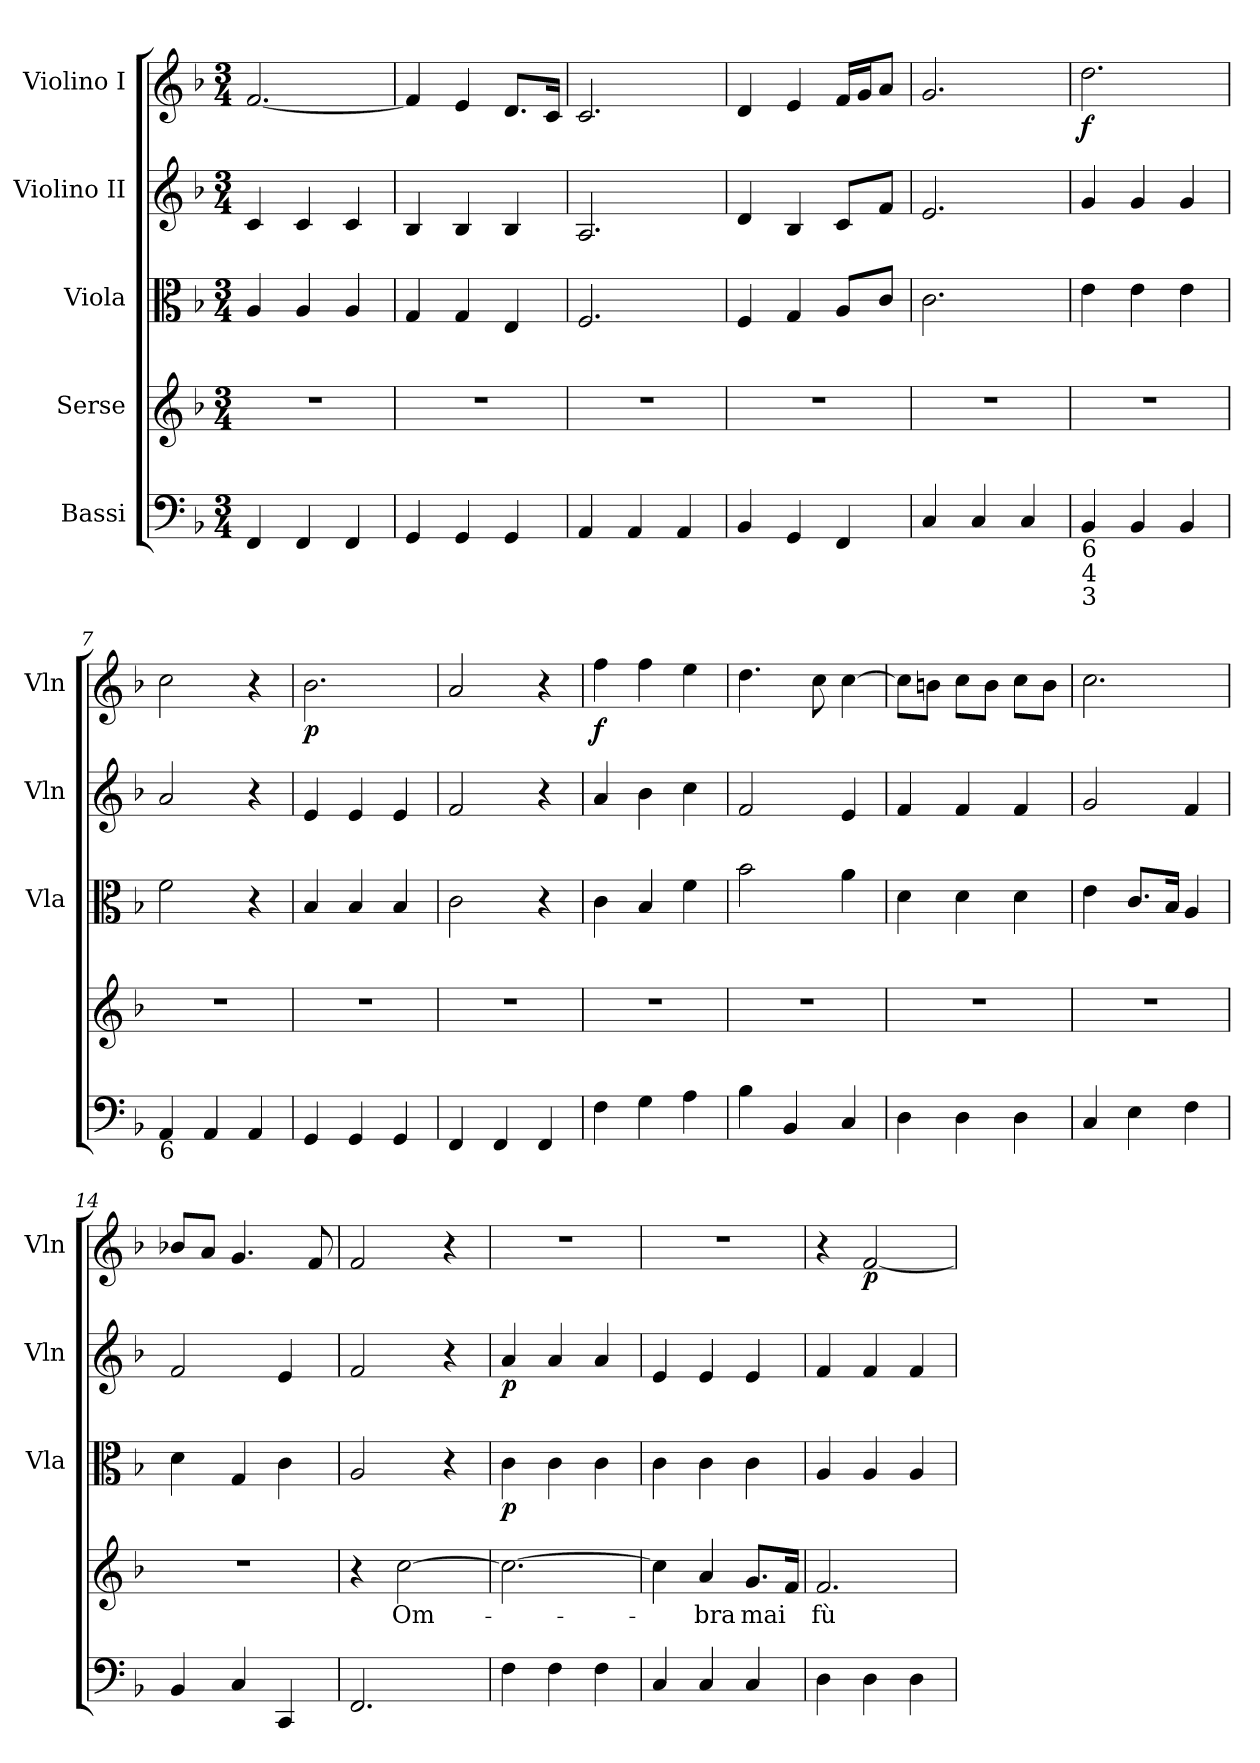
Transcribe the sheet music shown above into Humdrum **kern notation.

**kern	**kern	**text	**kern	**dynam	**kern	**dynam	**kern	**dynam
*part5	*part4	*part4	*part3	*part3	*part2	*part2	*part1	*part1
*staff5	*staff4	*staff4	*staff3	*staff3	*staff2	*staff2	*staff1	*staff1
*I"Bassi	*I"Serse	*	*I"Viola	*	*I"Violino II	*	*I"Violino I	*
*	*	*	*I'Vla	*	*I'Vln	*	*I'Vln	*
*clefF4	*clefG2	*	*clefC3	*	*clefG2	*	*clefG2	*
*k[b-]	*k[b-]	*	*k[b-]	*	*k[b-]	*	*k[b-]	*
*F:	*F:	*	*F:	*	*F:	*	*F:	*
*M3/4	*M3/4	*	*M3/4	*	*M3/4	*	*M3/4	*
=1	=1	=1	=1	=1	=1	=1	=1	=1
!	!LO:N:vis=1	!	!	!	!	!	!	!
4FF/	2.r	.	4A/	.	4c/	.	[<2.f/	.
4FF/	.	.	4A/	.	4c/	.	.	.
4FF/	.	.	4A/	.	4c/	.	.	.
=2	=2	=2	=2	=2	=2	=2	=2	=2
!	!LO:N:vis=1	!	!	!	!	!	!	!
4GG/	2.r	.	4G/	.	4B-/	.	4f/]	.
4GG/	.	.	4G/	.	4B-/	.	4e/	.
4GG/	.	.	4E/	.	4B-/	.	8.d/L	.
.	.	.	.	.	.	.	16c/Jk	.
=3	=3	=3	=3	=3	=3	=3	=3	=3
!	!LO:N:vis=1	!	!	!	!	!	!	!
4AA/	2.r	.	2.F/	.	2.A/	.	2.c/	.
4AA/	.	.	.	.	.	.	.	.
4AA/	.	.	.	.	.	.	.	.
=4	=4	=4	=4	=4	=4	=4	=4	=4
!	!LO:N:vis=1	!	!	!	!	!	!	!
4BB-/	2.r	.	4F/	.	4d/	.	4d/	.
4GG/	.	.	4G/	.	4B-/	.	4e/	.
4FF/	.	.	8A/L	.	8c/L	.	16f/LL	.
.	.	.	.	.	.	.	16g/J	.
.	.	.	8c/J	.	8f/J	.	8a/J	.
=5	=5	=5	=5	=5	=5	=5	=5	=5
!	!LO:N:vis=1	!	!	!	!	!	!	!
4C/	2.r	.	2.c\	.	2.e/	.	2.g/	.
4C/	.	.	.	.	.	.	.	.
4C/	.	.	.	.	.	.	.	.
=6	=6	=6	=6	=6	=6	=6	=6	=6
!LO:TX:b:t=6	!	!	!	!	!	!	!	!
!LO:TX:b:t=4\n3	!	!	!	!	!	!	!	!
!	!LO:N:vis=1	!	!	!	!	!	!	!LO:DY:b
4BB-/	2.r	.	4e\	.	4g/	.	2.dd\	f
4BB-/	.	.	4e\	.	4g/	.	.	.
4BB-/	.	.	4e\	.	4g/	.	.	.
=7	=7	=7	=7	=7	=7	=7	=7	=7
!LO:TX:b:t=6	!	!	!	!	!	!	!	!
!	!LO:N:vis=1	!	!	!	!	!	!	!
4AA/	2.r	.	2f\	.	2a/	.	2cc\	.
4AA/	.	.	.	.	.	.	.	.
4AA/	.	.	4r	.	4r	.	4r	.
!!LO:LB:g=z
=8	=8	=8	=8	=8	=8	=8	=8	=8
!	!LO:N:vis=1	!	!	!	!	!	!	!LO:DY:b
4GG/	2.r	.	4B-/	.	4e/	.	2.b-\	p
4GG/	.	.	4B-/	.	4e/	.	.	.
4GG/	.	.	4B-/	.	4e/	.	.	.
=9	=9	=9	=9	=9	=9	=9	=9	=9
!	!LO:N:vis=1	!	!	!	!	!	!	!
4FF/	2.r	.	2c\	.	2f/	.	2a/	.
4FF/	.	.	.	.	.	.	.	.
4FF/	.	.	4r	.	4r	.	4r	.
=10	=10	=10	=10	=10	=10	=10	=10	=10
!	!LO:N:vis=1	!	!	!	!	!	!	!LO:DY:b
4F\	2.r	.	4c\	.	4a/	.	4ff\	f
4G\	.	.	4B-/	.	4b-\	.	4ff\	.
4A\	.	.	4f\	.	4cc\	.	4ee\	.
=11	=11	=11	=11	=11	=11	=11	=11	=11
!	!LO:N:vis=1	!	!	!	!	!	!	!
4B-\	2.r	.	2b-\	.	2f/	.	4.dd\	.
4BB-/	.	.	.	.	.	.	.	.
.	.	.	.	.	.	.	8cc\	.
4C/	.	.	4a\	.	4e/	.	[>4cc\	.
=12	=12	=12	=12	=12	=12	=12	=12	=12
!	!LO:N:vis=1	!	!	!	!	!	!	!
4D\	2.r	.	4d\	.	4f/	.	8cc\L]	.
.	.	.	.	.	.	.	8bn\J	.
4D\	.	.	4d\	.	4f/	.	8cc\L	.
.	.	.	.	.	.	.	8b\J	.
4D\	.	.	4d\	.	4f/	.	8cc\L	.
.	.	.	.	.	.	.	8b\J	.
=13	=13	=13	=13	=13	=13	=13	=13	=13
!	!LO:N:vis=1	!	!	!	!	!	!	!
4C/	2.r	.	4e\	.	2g/	.	2.cc\	.
4E\	.	.	8.c/L	.	.	.	.	.
.	.	.	16B-/Jk	.	.	.	.	.
4F\	.	.	4A/	.	4f/	.	.	.
=14	=14	=14	=14	=14	=14	=14	=14	=14
!	!LO:N:vis=1	!	!	!	!	!	!	!
4BB-/	2.r	.	4d\	.	2f/	.	8b-X/L	.
.	.	.	.	.	.	.	8a/J	.
4C/	.	.	4G/	.	.	.	4.g/	.
4CC/	.	.	4c\	.	4e/	.	.	.
.	.	.	.	.	.	.	8f/	.
!!LO:LB:g=z
=15	=15	=15	=15	=15	=15	=15	=15	=15
2.FF/	4r	.	2A/	.	2f/	.	2f/	.
!	!	!LO:LY:b	!	!	!	!	!	!
.	[>2cc\	Om-	.	.	.	.	.	.
.	.	.	4r	.	4r	.	4r	.
=16	=16	=16	=16	=16	=16	=16	=16	=16
!	!	!	!	!LO:DY:b	!	!LO:DY:b	!LO:N:vis=1	!
4F\	2.cc\_	.	4c\	p	4a/	p	2.r	.
4F\	.	.	4c\	.	4a/	.	.	.
4F\	.	.	4c\	.	4a/	.	.	.
=17	=17	=17	=17	=17	=17	=17	=17	=17
!	!	!	!	!	!	!	!LO:N:vis=1	!
4C/	4cc\]	.	4c\	.	4e/	.	2.r	.
!	!	!LO:LY:b	!	!	!	!	!	!
4C/	4a/	bra	4c\	.	4e/	.	.	.
!	!	!LO:LY:b	!	!	!	!	!	!
4C/	8.g/L	mai	4c\	.	4e/	.	.	.
.	16f/Jk	.	.	.	.	.	.	.
=18	=18	=18	=18	=18	=18	=18	=18	=18
!	!	!LO:LY:b	!	!	!	!	!	!
4D\	2.f/	fù	4A/	.	4f/	.	4r	.
!	!	!	!	!	!	!	!	!LO:DY:b
4D\	.	.	4A/	.	4f/	.	[<2f/	p
4D\	.	.	4A/	.	4f/	.	.	.
=	=	=	=	=	=	=	=	=
*-	*-	*-	*-	*-	*-	*-	*-	*-
